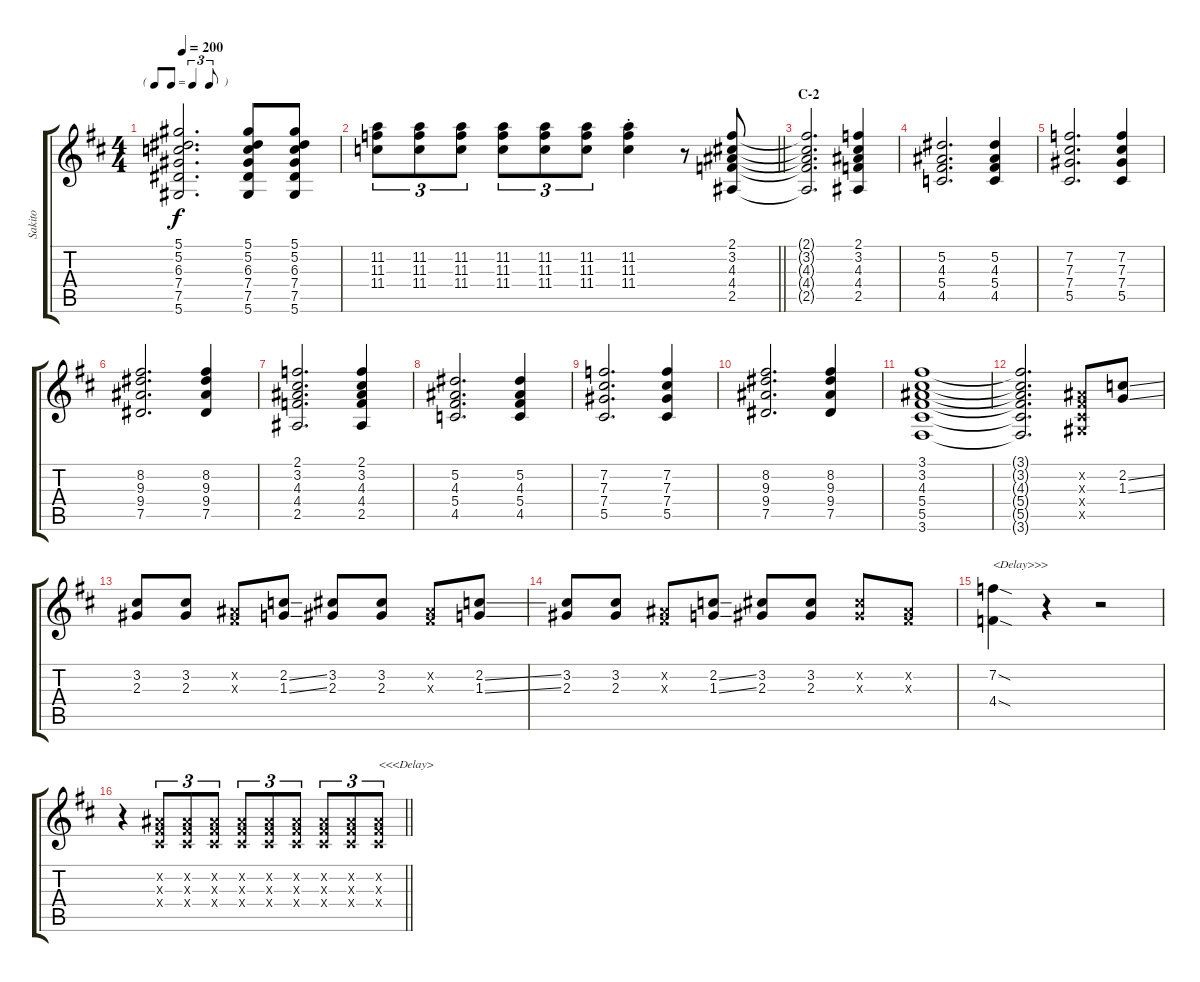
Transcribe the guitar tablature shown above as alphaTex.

\track ("Sakito" "Sakito") {instrument distortionguitar}
\staff {score tabs}
\tuning (Eb4 Bb3 Gb3 Db3 Ab2 Eb2) {hide}
\ts (4 4)
\tf triplet8th
\tempo 200
\clef g2
\ks d
(5.1 5.2 6.3 7.4 7.5 5.6).2{d dy f} (5.1 5.2 6.3 7.4 7.5 5.6).8 (5.1 5.2 6.3 7.4 7.5 5.6).8 |
\barLineRight lightlight
(11.2 11.3 11.4).8{tu (3 2)} (11.2 11.3 11.4).8{tu (3 2)} (11.2 11.3 11.4).8{tu (3 2)} (11.2 11.3 11.4).8{tu (3 2)} (11.2 11.3 11.4).8{tu (3 2)} (11.2 11.3 11.4).8{tu (3 2)} (11.2{st} 11.3{st} 11.4{st}).4 r.8 (2.1 3.2 4.3 4.4 2.5).8 |
\section ("" "C-2")
(2.1{t} 3.2{t} 4.3{t} 4.4{t} 2.5{t}).2{d} (2.1 3.2 4.3 4.4 2.5).4 |
(5.2 4.3 5.4 4.5).2{d} (5.2 4.3 5.4 4.5).4 |
(7.2 7.3 7.4 5.5).2{d} (7.2 7.3 7.4 5.5).4 |
(8.2 9.3 9.4 7.5).2{d} (8.2 9.3 9.4 7.5).4 |
(2.1 3.2 4.3 4.4 2.5).2{d} (2.1 3.2 4.3 4.4 2.5).4 |
(5.2 4.3 5.4 4.5).2{d} (5.2 4.3 5.4 4.5).4 |
(7.2 7.3 7.4 5.5).2{d} (7.2 7.3 7.4 5.5).4 |
(8.2 9.3 9.4 7.5).2{d} (8.2 9.3 9.4 7.5).4 |
(3.1 3.2 4.3 5.4 5.5 3.6).1 |
(3.1{t} 3.2{t} 4.3{t} 5.4{t} 5.5{t} 3.6{t}).2{d} (0.2{x} 0.3{x} 0.4{x} 0.5{x}).8 (2.2{ss} 1.3{ss}).8 |
(3.2 2.3).8 (3.2 2.3).8 (0.2{x} 0.3{x}).8 (2.2{ss} 1.3{ss}).8 (3.2 2.3).8 (3.2 2.3).8 (0.2{x} 0.3{x}).8 (2.2{ss} 1.3{ss}).8 |
(3.2 2.3).8 (3.2 2.3).8 (0.2{x} 0.3{x}).8 (2.2{ss} 1.3{ss}).8 (3.2 2.3).8 (3.2 2.3).8 (3.2{x} 2.3{x}).8 (0.2{x} 0.3{x}).8 |
(7.2{sod} 4.4{sod}).4{txt "<Delay>>>"} r.4 r.2 |
\barLineRight lightlight
r.4 (0.2{x} 0.3{x} 0.4{x}).8{tu (3 2)} (0.2{x} 0.3{x} 0.4{x}).8{tu (3 2)} (0.2{x} 0.3{x} 0.4{x}).8{tu (3 2)} (0.2{x} 0.3{x} 0.4{x}).8{tu (3 2)} (0.2{x} 0.3{x} 0.4{x}).8{tu (3 2)} (0.2{x} 0.3{x} 0.4{x}).8{tu (3 2)} (0.2{x} 0.3{x} 0.4{x}).8{tu (3 2)} (0.2{x} 0.3{x} 0.4{x}).8{tu (3 2)} (0.2{x} 0.3{x} 0.4{x}).8{tu (3 2) txt "<<<Delay>"}
